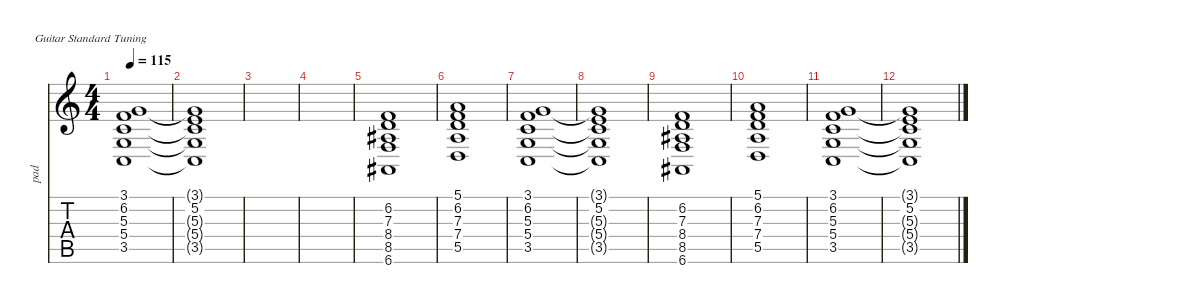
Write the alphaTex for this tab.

\defaultSystemsLayout 4
\hideDynamics
\bracketExtendMode nobrackets
\track ("Pad" "pad") {instrument pad2warm}
\staff {score tabs}
\tuning (E4 B3 G3 D3 A2 E2)
\ts (4 4)
\tempo 115
\clef g2
\ks c
(3.1 6.2 5.3 5.4 3.5).1{dy mf} |
(5.2 3.1{t} 5.3{t} 5.4{t} 3.5{t}).1 |
|
|
(6.6{acc #} 8.5 8.4{acc #} 7.3 6.2).1 |
(5.5 7.4 7.3 6.2 5.1).1 |
(3.1 6.2 5.3 5.4 3.5).1 |
(5.2 3.1{t} 5.3{t} 5.4{t} 3.5{t}).1 |
(6.6{acc #} 8.5 8.4{acc #} 7.3 6.2).1 |
(5.5 7.4 7.3 6.2 5.1).1 |
(3.1 6.2 5.3 5.4 3.5).1 |
(5.2 3.1{t} 5.3{t} 5.4{t} 3.5{t}).1
